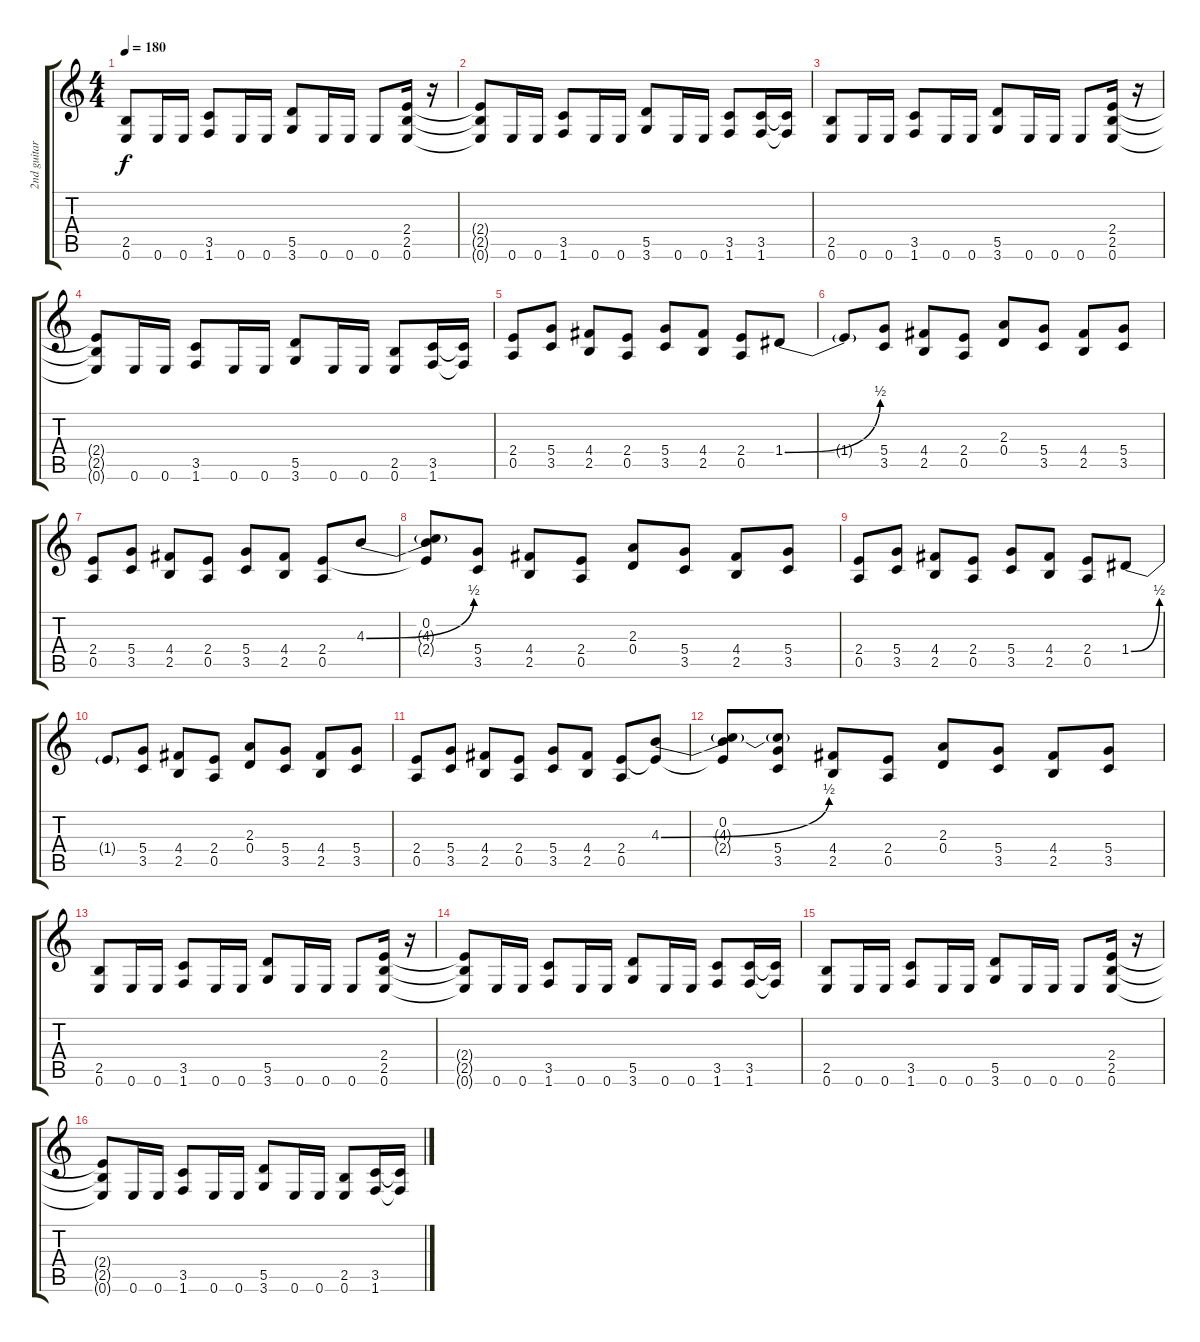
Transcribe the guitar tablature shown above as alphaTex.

\track ("2nd guitar" "2nd guitar") {instrument distortionguitar}
\staff {score tabs}
\tuning (E4 B3 G3 D3 A2 E2) {hide}
\ts (4 4)
\tempo 180
\clef g2
\ks c
(2.5 0.6).8{dy f instrument distortionguitar} 0.6.16 0.6.16 (3.5 1.6).8 0.6.16 0.6.16 (5.5 3.6).8 0.6.16 0.6.16 0.6.8 (2.4 2.5 0.6).16 r.16 |
(2.4{t} 2.5{t} 0.6{t}).8{instrument distortionguitar} 0.6.16 0.6.16 (3.5 1.6).8 0.6.16 0.6.16 (5.5 3.6).8 0.6.16 0.6.16 (3.5 1.6).8 (3.5 1.6).16 (3.5{t} 1.6{t}).16 |
(2.5 0.6).8{instrument distortionguitar} 0.6.16 0.6.16 (3.5 1.6).8 0.6.16 0.6.16 (5.5 3.6).8 0.6.16 0.6.16 0.6.8 (2.4 2.5 0.6).16 r.16 |
(2.4{t} 2.5{t} 0.6{t}).8{instrument distortionguitar} 0.6.16 0.6.16 (3.5 1.6).8 0.6.16 0.6.16 (5.5 3.6).8 0.6.16 0.6.16 (2.5 0.6).8 (3.5 1.6).16 (3.5{t} 1.6{t}).16 |
(2.4 0.5).8{instrument distortionguitar} (5.4 3.5).8 (4.4 2.5).8 (2.4 0.5).8 (5.4 3.5).8 (4.4 2.5).8 (2.4 0.5).8 1.4{be (bend 0 0 60 2)}.8 |
1.4{t}.8 (5.4 3.5).8 (4.4 2.5).8 (2.4 0.5).8 (2.3 0.4).8 (5.4 3.5).8 (4.4 2.5).8 (5.4 3.5).8 |
(2.4 0.5).8 (5.4 3.5).8 (4.4 2.5).8 (2.4 0.5).8 (5.4 3.5).8 (4.4 2.5).8 (2.4 0.5).8 4.3{be (bend 0 0 60 2)}.8 |
(0.2 4.3{t} 2.4{t}).8 (5.4 3.5).8 (4.4 2.5).8 (2.4 0.5).8 (2.3 0.4).8 (5.4 3.5).8 (4.4 2.5).8 (5.4 3.5).8 |
(2.4 0.5).8 (5.4 3.5).8 (4.4 2.5).8 (2.4 0.5).8 (5.4 3.5).8 (4.4 2.5).8 (2.4 0.5).8 1.4{be (bend 0 0 60 2)}.8 |
1.4{t}.8 (5.4 3.5).8 (4.4 2.5).8 (2.4 0.5).8 (2.3 0.4).8 (5.4 3.5).8 (4.4 2.5).8 (5.4 3.5).8 |
(2.4 0.5).8 (5.4 3.5).8 (4.4 2.5).8 (2.4 0.5).8 (5.4 3.5).8 (4.4 2.5).8 (2.4 0.5).8 (4.3{be (bend 0 0 60 2)} 2.4{t}).8 |
(0.2 4.3{t} 2.4{t}).8 (4.3{t} 5.4 3.5).8 (4.4 2.5).8 (2.4 0.5).8 (2.3 0.4).8 (5.4 3.5).8 (4.4 2.5).8 (5.4 3.5).8 |
(2.5 0.6).8{instrument distortionguitar} 0.6.16 0.6.16 (3.5 1.6).8 0.6.16 0.6.16 (5.5 3.6).8 0.6.16 0.6.16 0.6.8 (2.4 2.5 0.6).16 r.16 |
(2.4{t} 2.5{t} 0.6{t}).8{instrument distortionguitar} 0.6.16 0.6.16 (3.5 1.6).8 0.6.16 0.6.16 (5.5 3.6).8 0.6.16 0.6.16 (3.5 1.6).8 (3.5 1.6).16 (3.5{t} 1.6{t}).16 |
(2.5 0.6).8{instrument distortionguitar} 0.6.16 0.6.16 (3.5 1.6).8 0.6.16 0.6.16 (5.5 3.6).8 0.6.16 0.6.16 0.6.8 (2.4 2.5 0.6).16 r.16 |
(2.4{t} 2.5{t} 0.6{t}).8{instrument distortionguitar} 0.6.16 0.6.16 (3.5 1.6).8 0.6.16 0.6.16 (5.5 3.6).8 0.6.16 0.6.16 (2.5 0.6).8 (3.5 1.6).16 (3.5{t} 1.6{t}).16
